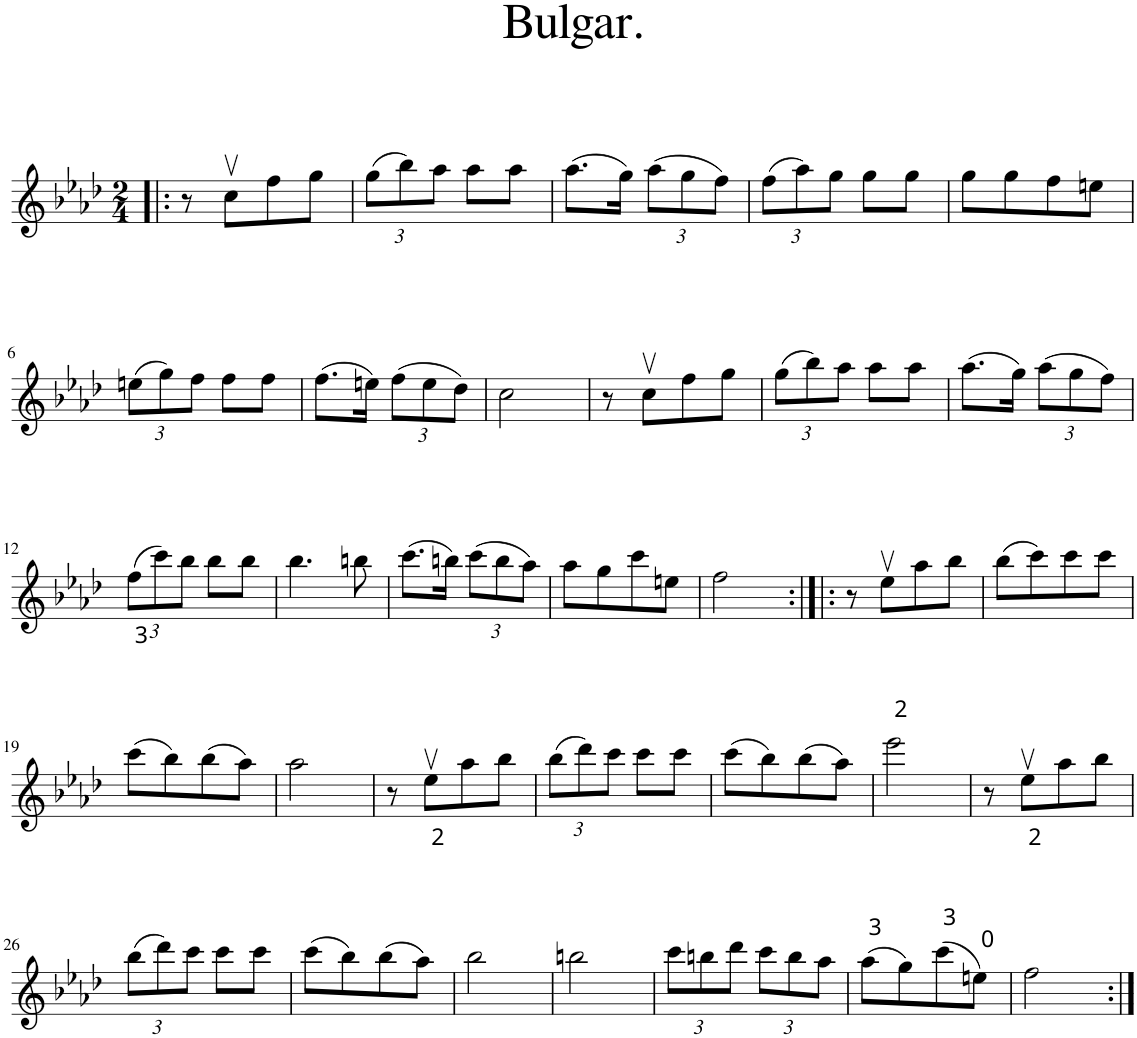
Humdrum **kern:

**kern
*part1
*staff1
*I"Piano
*I'Pno.
*clefG2
*k[b-e-a-d-]
*f:
*M2/4
=1!|:
8r
8ccv\L
8ff\
8gg\J
=2
*Xbrackettup
(12gg\L
12bb-\)
12aa-\J
8aa-\L
8aa-\J
=3
(8.aa-\L
16gg\Jk)
(12aa-\L
12gg\
12ff\J)
=4
(12ff\L
12aa-\)
12gg\J
8gg\L
8gg\J
=5
8gg\L
8gg\
8ff\
8een\J
!!LO:LB:g=z
=6
(12een\L
12gg\)
12ff\J
8ff\L
8ff\J
=7
(8.ff\L
16een\Jk)
(12ff\L
12ee\
12dd-\J)
=8
2cc\
=9
8r
8ccv\L
8ff\
8gg\J
=10
(12gg\L
12bb-\)
12aa-\J
8aa-\L
8aa-\J
=11
(8.aa-\L
16gg\Jk)
(12aa-\L
12gg\
12ff\J)
!!LO:LB:g=z
=12
(12ff<\L
12ccc\)
12bb-\J
8bb-\L
8bb-\J
=13
4.bb-\
8bbn\
=14
(8.ccc\L
16bbn\Jk)
(12ccc\L
12bb\
12aa-\J)
=15
8aa-\L
8gg\
8ccc\
8een\J
=16
2ff\
=17:|!|:
8r
8ee-v\L
8aa-\
8bb-\J
=18
(8bb-\L
8ccc\)
8ccc\
8ccc\J
!!LO:LB:g=z
=19
(8ccc\L
8bb-\)
(8bb-\
8aa-\J)
=20
2aa-\
=21
8r
8ee-v<\L
8aa-\
8bb-\J
=22
(12bb-\L
12ddd-\)
12ccc\J
8ccc\L
8ccc\J
=23
(8ccc\L
8bb-\)
(8bb-\
8aa-\J)
=24
2eee-\
=25
8r
8ee-v<\L
8aa-\
8bb-\J
!!LO:LB:g=z
=26
(12bb-\L
12ddd-\)
12ccc\J
8ccc\L
8ccc\J
=27
(8ccc\L
8bb-\)
(8bb-\
8aa-\J)
=28
2bb-\
=29
2bbn\
=30
12ccc\L
12bbn\
12ddd-\J
12ccc\L
12bb\
12aa-\J
=31
(8aa-\L
8gg\)
(8ccc\
8een\J)
=32
2ff\
=:|!
*-
